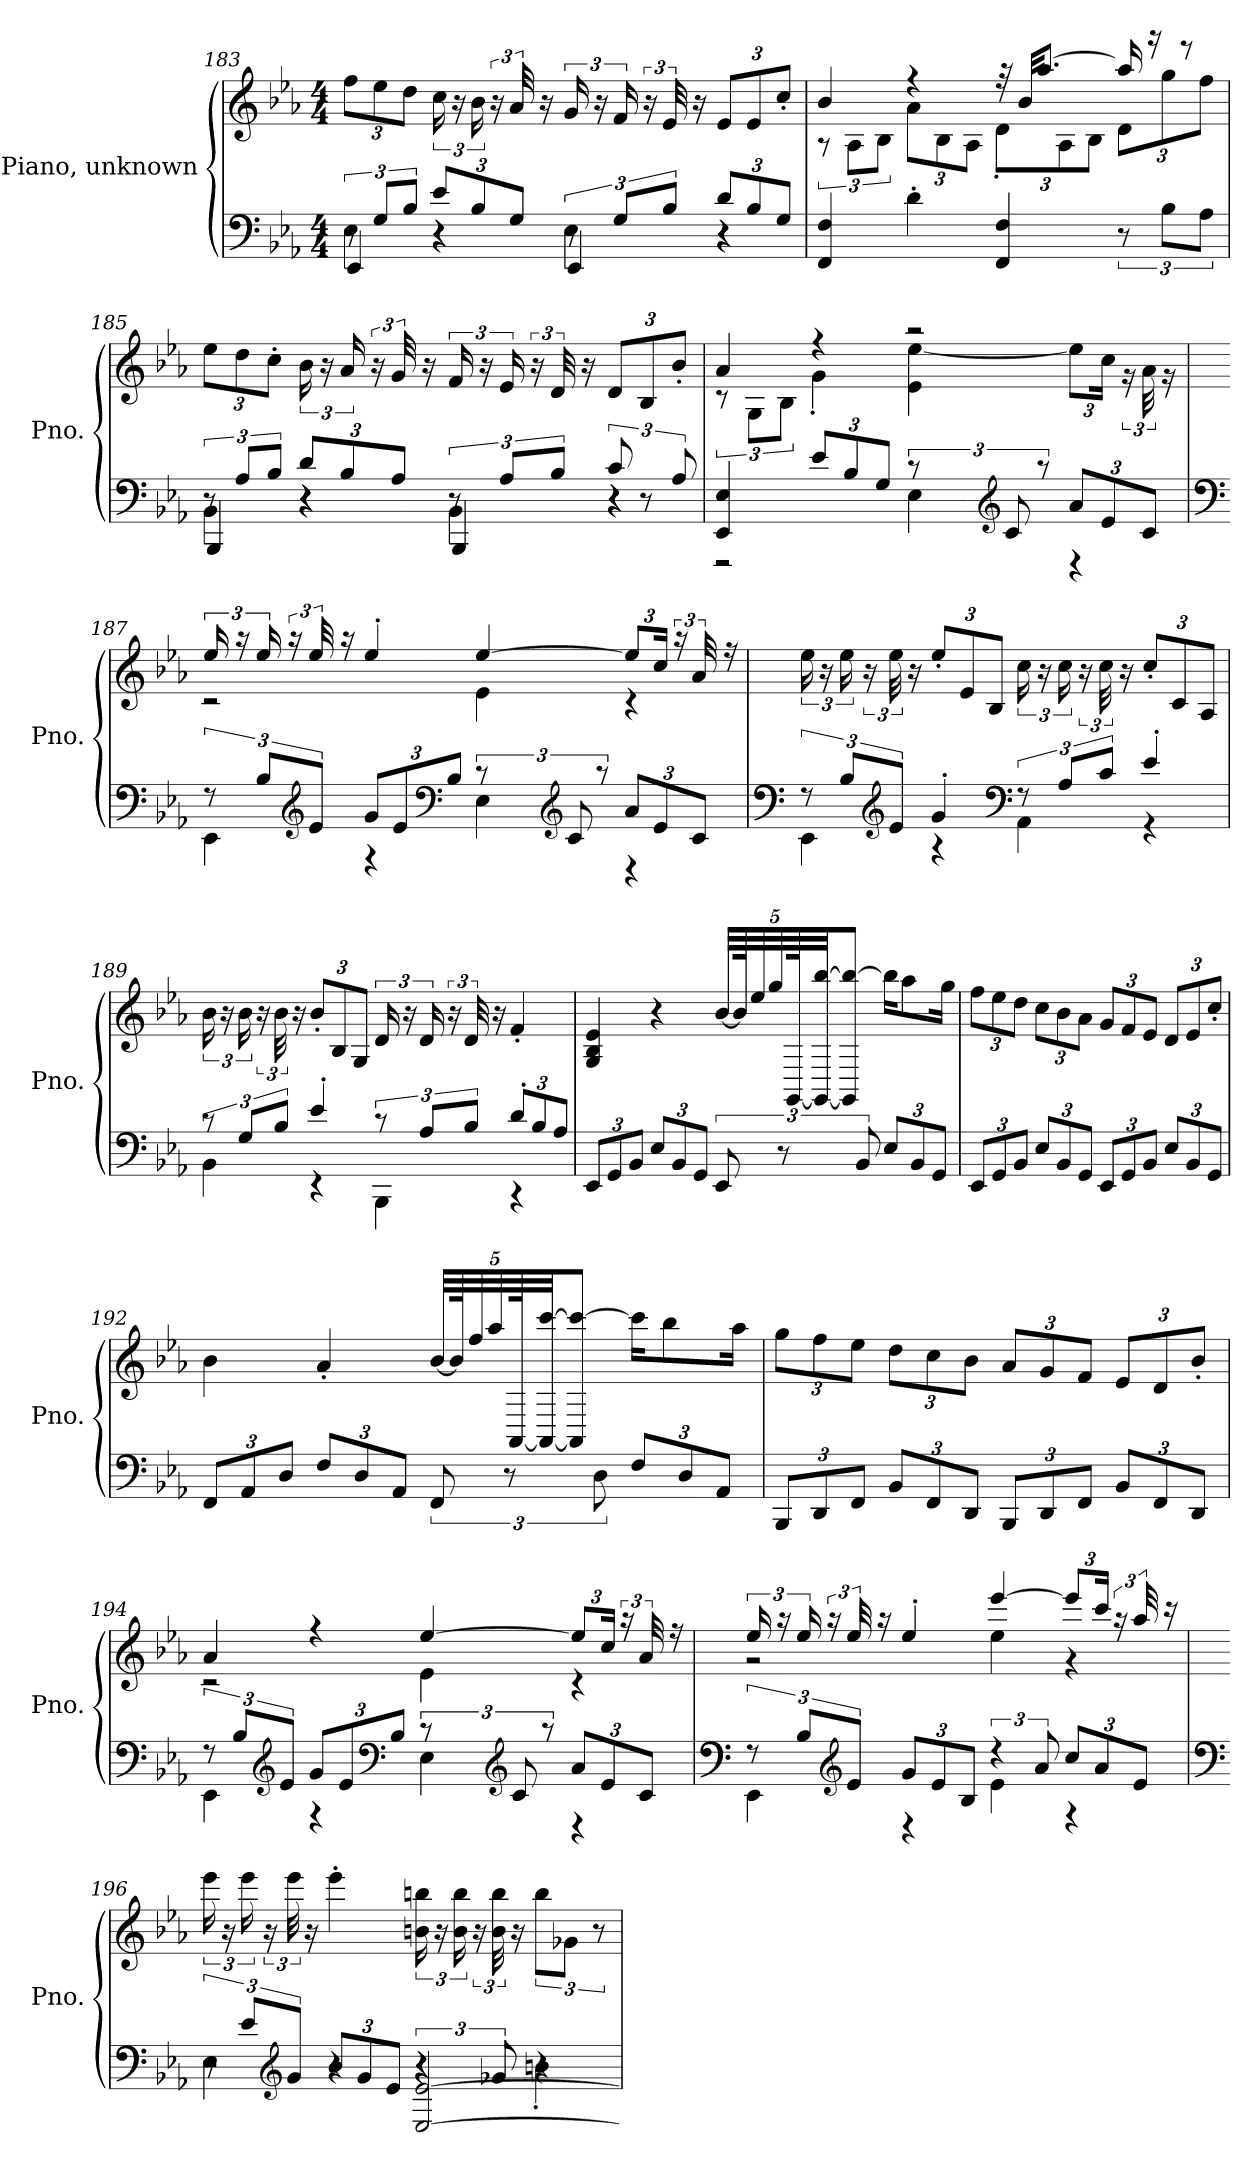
**kern	**kern
*part1	*part1
*staff2	*staff1
*I"Piano, unknown	*
*I'Pno.	*
*clefF4	*clefG2
*k[b-e-a-]	*k[b-e-a-]
*M4/4	*M4/4
=183	=183
*^	*
*	*^	*
*	*	*	*Xbrackettup
12r	4E-\	4EE-/	12ff\L
12G/L	.	.	12ee-\
12B-/J	.	.	12dd\J
*Xbrackettup	*	*	*brackettup
12e-/L	4r	4r	24cc\
.	.	.	24r
12B-/	.	.	24b-\
.	.	.	24r
12G/J	.	.	48a-/
.	.	.	16r
*brackettup	*	*	*
12r	4E-\	4EE-/	24g/
.	.	.	24r
12G/L	.	.	24f/
.	.	.	24r
12B-/J	.	.	48e-/
.	.	.	16r
*Xbrackettup	*	*	*Xbrackettup
12d/L	4r	4r	12e-/L
12B-/	.	.	12e-/
12G/J	.	.	12cc'/J
*v	*v	*v	*
!!LO:PB:g=z
=184	=184
*	*^
*	*	*brackettup
4FF/ 4F/	4b-/	12r
.	.	12A-\L
.	.	12B-\J
*	*	*Xbrackettup
4d'\	4r	12a-\L
.	.	12B-\
.	.	12A-\J
4FF/ 4F/	32r	12d'\L
.	32b-/KKL	.
.	[8.aa-/J	.
.	.	12A-\
.	.	12B-\J
*brackettup	*	*
12r	16aa-/]	12d\L
.	16r	.
12B-\L	.	12gg\
.	8r	.
12A-\J	.	12ff\J
*	*v	*v
=185	=185
*^	*
*	*^	*
12r	4BB-\	4BBB-/	12ee-\L
12A-/L	.	.	12dd\
12B-/J	.	.	12cc'\J
*Xbrackettup	*	*	*brackettup
12d/L	4r	4r	24b-\
.	.	.	24r
12B-/	.	.	24a-/
.	.	.	24r
12A-/J	.	.	48g/
.	.	.	16r
*brackettup	*	*	*
12r	4BB-\	4BBB-/	24f/
.	.	.	24r
12A-/L	.	.	24e-/
.	.	.	24r
12B-/J	.	.	48d/
.	.	.	16r
*	*	*	*Xbrackettup
12c/	4r	4r	12d/L
12r	.	.	12B-/
12A-/	.	.	12b-'/J
*	*v	*v	*
!!LO:LB:g=z
=186	=186	=186
*	*	*^
*	*	*	*brackettup
4EE-/ 4E-/	2r	4a-/	12r
.	.	.	12G\L
.	.	.	12B-\J
*Xbrackettup	*	*	*
12e-/L	.	4r	4g'\
12B-/	.	.	.
12G/J	.	.	.
*brackettup	*	*	*
12r	4E-\	2r	4e-\ [4ee-\
*clefG2	*	*	*
12c/	.	.	.
12r	.	.	.
*Xbrackettup	*	*	*Xbrackettup
12a-/L	4r	.	12ee-\L]
12e-/	.	.	24cc\Jk
*	*	*	*brackettup
.	.	.	24r
12c/J	.	.	48a-\
.	.	.	16r
=187	=187	=187	=187
*clefF4	*	*	*
*brackettup	*	*	*
12r	4EE-\	24ee-/	2r
.	.	24r	.
12B-/L	.	24ee-/	.
.	.	24r	.
*clefG2	*	*	*
12e-/J	.	48ee-/	.
.	.	16r	.
*Xbrackettup	*	*	*
12g/L	4r	4ee-'/	.
12e-/	.	.	.
*clefF4	*	*	*
12B-/J	.	.	.
*brackettup	*	*	*
12r	4E-\	[4ee-/	4e-\
*clefG2	*	*	*
12c/	.	.	.
12r	.	.	.
*Xbrackettup	*	*Xbrackettup	*
12a-/L	4r	12ee-/L]	4r
12e-/	.	24cc/Jk	.
*	*	*brackettup	*
.	.	24r	.
12c/J	.	48a-/	.
.	.	16r	.
*	*	*v	*v
!!LO:LB:g=z
=188	=188	=188
*clefF4	*	*
*brackettup	*	*
12r	4EE-\	24ee-\
.	.	24r
12B-/L	.	24ee-\
.	.	24r
*clefG2	*	*
12e-/J	.	48ee-\
.	.	16r
*	*	*Xbrackettup
4g'/	4r	12ee-'/L
.	.	12e-/
.	.	12B-/J
*clefF4	*	*
*	*	*brackettup
12r	4AA-\	24cc\
.	.	24r
12A-/L	.	24cc\
.	.	24r
12c/J	.	48cc\
.	.	16r
*	*	*Xbrackettup
4e-'/	4r	12cc'/L
.	.	12c/
.	.	12A-/J
=189	=189	=189
*	*	*brackettup
12r	4BB-\	24b-\
.	.	24r
12G/L	.	24b-\
.	.	24r
12B-/J	.	48b-\
.	.	16r
*	*	*Xbrackettup
4e-'/	4r	12b-'/L
.	.	12B-/
.	.	12G/J
*	*	*brackettup
12r	4BBB-\	24d/
.	.	24r
12A-/L	.	24d/
.	.	24r
12B-/J	.	48d/
.	.	16r
*Xbrackettup	*	*
12d'/L	4r	4f'/
12B-/	.	.
12A-/J	.	.
*v	*v	*
!!LO:LB:g=z
=190	=190
12EE-/L	4G/ 4B-/ 4e-/
12GG/	.
12BB-/J	.
12E-/L	4r
12BB-/	.
12GG/J	.
*brackettup	*Xbrackettup
12EE-/	[40b-/LLL
.	80b-/K]
.	40ee-/
.	40gg/
12r	.
.	[80GG/K
.	40GG/_ [40bb-/JJ
.	8GG/] 8bb-/_J
12BB-/	.
*Xbrackettup	*
12E-/L	16bb-\KL]
.	8aa-\
12BB-/	.
12GG/J	.
.	16gg\Jk
=191	=191
12EE-/L	12ff\L
12GG/	12ee-\
12BB-/J	12dd\J
12E-/L	12cc\L
12BB-/	12b-\
12GG/J	12a-\J
12EE-/L	12g/L
12GG/	12f/
12BB-/J	12e-/J
12E-/L	12d/L
12BB-/	12e-/
12GG/J	12cc'/J
!!LO:LB:g=z
=192	=192
12FF/L	4b-\
12AA-/	.
12D/J	.
12F/L	4a-'/
12D/	.
12AA-/J	.
*brackettup	*
12FF/	[40b-/LLL
.	80b-/K]
.	40ff/
.	40aa-/
12r	.
.	[80AA-/K
.	40AA-/_ [40ccc/JJ
.	8AA-/] 8ccc/_J
12D\	.
*Xbrackettup	*
12F/L	16ccc\KL]
.	8bb-\
12D/	.
12AA-/J	.
.	16aa-\Jk
=193	=193
12BBB-/L	12gg\L
12DD/	12ff\
12FF/J	12ee-\J
12BB-/L	12dd\L
12FF/	12cc\
12DD/J	12b-\J
12BBB-/L	12a-/L
12DD/	12g/
12FF/J	12f/J
12BB-/L	12e-/L
12FF/	12d/
12DD/J	12b-'/J
!!LO:LB:g=z
=194	=194
*brackettup	*
*^	*^
12r	4EE-\	4a-/	2r
12B-/L	.	.	.
*clefG2	*	*	*
12e-/J	.	.	.
*Xbrackettup	*	*	*
12g/L	4r	4r	.
12e-/	.	.	.
*clefF4	*	*	*
12B-/J	.	.	.
*brackettup	*	*	*
12r	4E-\	[4ee-/	4e-\
*clefG2	*	*	*
12c/	.	.	.
12r	.	.	.
*Xbrackettup	*	*	*
12a-/L	4r	12ee-/L]	4r
12e-/	.	24cc/Jk	.
*	*	*brackettup	*
.	.	24r	.
12c/J	.	48a-/	.
.	.	16r	.
=195	=195	=195	=195
*clefF4	*	*	*
*brackettup	*	*	*
12r	4EE-\	24ee-/	2r
.	.	24r	.
12B-/L	.	24ee-/	.
.	.	24r	.
*clefG2	*	*	*
12e-/J	.	48ee-/	.
.	.	16r	.
*Xbrackettup	*	*	*
12g/L	4r	4ee-'/	.
12e-/	.	.	.
12B-/J	.	.	.
*brackettup	*	*	*
6r	4e-\	[4eee-/	4ee-\
12a-/	.	.	.
*Xbrackettup	*	*Xbrackettup	*
12cc/L	4r	12eee-/L]	4r
12a-/	.	24ccc/Jk	.
*	*	*brackettup	*
.	.	24r	.
12e-/J	.	48aa-/	.
.	.	16r	.
*v	*v	*	*
*	*v	*v
!!LO:PB:g=z
=196	=196
*clefF4	*
*brackettup	*
*^	*
*	*^	*
12r	4E-\	2r	24eee-\
.	.	.	24r
12e-/L	.	.	24eee-\
.	.	.	24r
*clefG2	*	*	*
12g/J	.	.	48eee-\
.	.	.	16r
*Xbrackettup	*	*	*
12b-/L	4r	.	4eee-'\
12g/	.	.	.
12e-/J	.	.	.
*brackettup	*	*	*
6r	4r	[2E-/ [2e-/	24bn\ 24bbn\
.	.	.	24r
.	.	.	24b\ 24bb\
.	.	.	24r
12g-X/	.	.	48b\ 48bb\
.	.	.	16r
4r	4bn'\	.	12bb\L
.	.	.	12g-X\J
.	.	.	12r
*v	*v	*v	*
=	=
*-	*-
